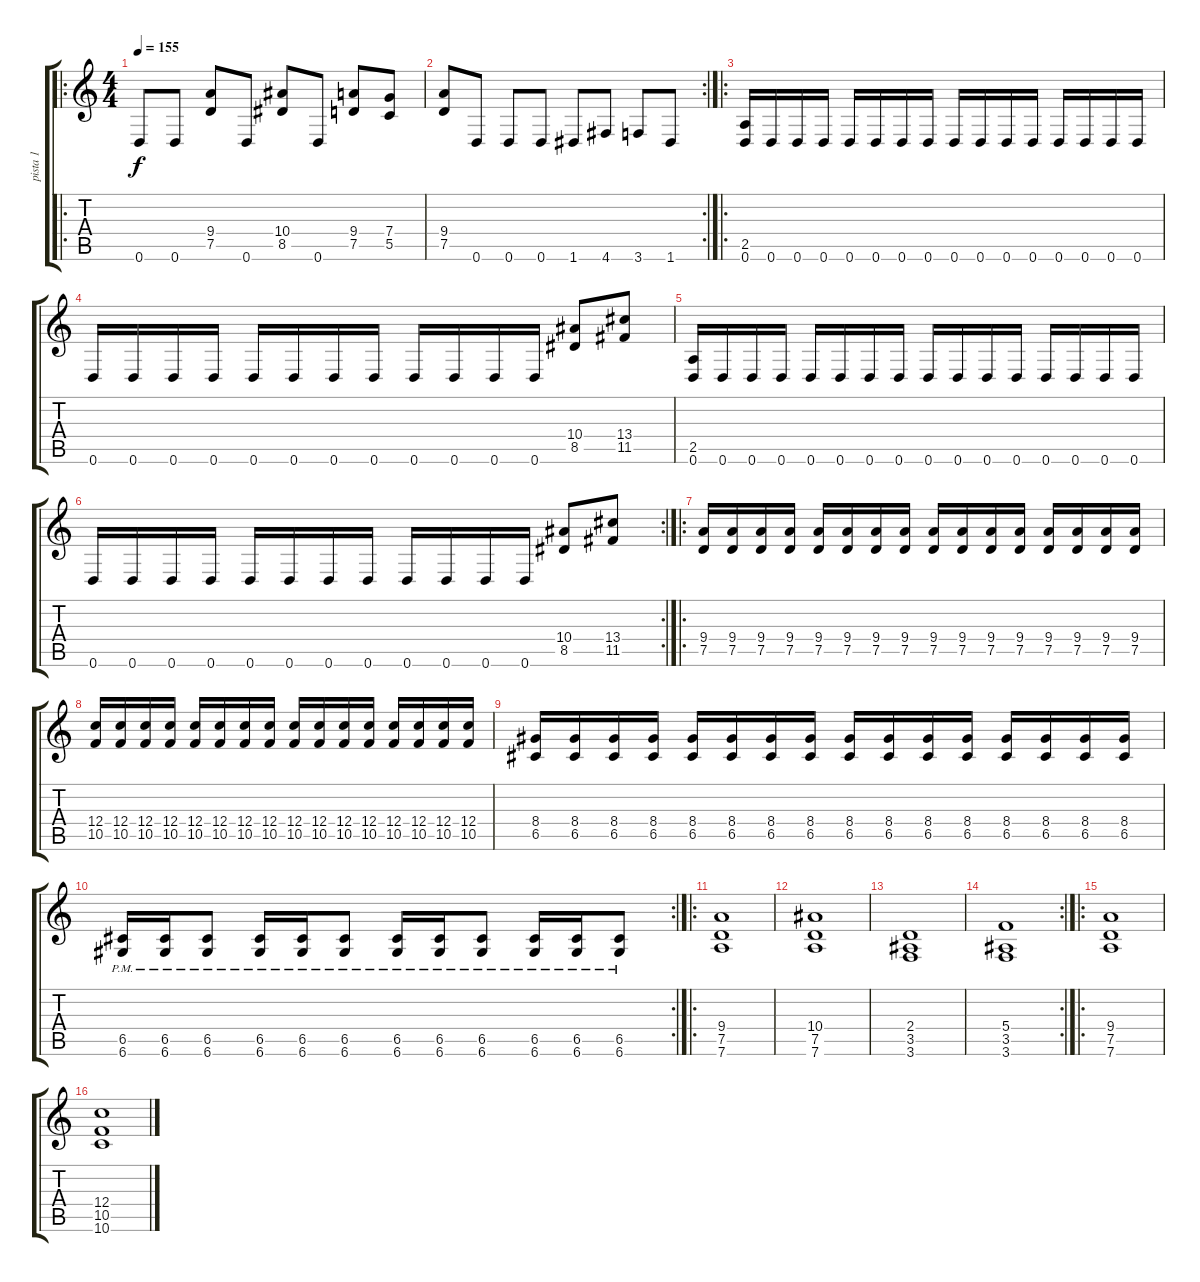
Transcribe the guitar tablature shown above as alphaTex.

\track ("pista 1" "pista 1") {instrument distortionguitar}
\staff {score tabs}
\tuning (D4 A3 F3 C3 G2 D2) {hide}
\ro
\ts (4 4)
\tempo 155
\clef g2
\ks c
0.6.8{dy f} 0.6.8 (9.4 7.5).8 0.6.8 (10.4 8.5).8 0.6.8 (9.4 7.5).8 (7.4 5.5).8 |
\rc 2
(9.4 7.5).8 0.6.8 0.6.8 0.6.8 1.6.8 4.6.8 3.6.8 1.6.8 |
\ro
(2.5 0.6).16 0.6.16 0.6.16 0.6.16 0.6.16 0.6.16 0.6.16 0.6.16 0.6.16 0.6.16 0.6.16 0.6.16 0.6.16 0.6.16 0.6.16 0.6.16 |
0.6.16 0.6.16 0.6.16 0.6.16 0.6.16 0.6.16 0.6.16 0.6.16 0.6.16 0.6.16 0.6.16 0.6.16 (10.4 8.5).8 (13.4 11.5).8 |
(2.5 0.6).16 0.6.16 0.6.16 0.6.16 0.6.16 0.6.16 0.6.16 0.6.16 0.6.16 0.6.16 0.6.16 0.6.16 0.6.16 0.6.16 0.6.16 0.6.16 |
\rc 2
0.6.16 0.6.16 0.6.16 0.6.16 0.6.16 0.6.16 0.6.16 0.6.16 0.6.16 0.6.16 0.6.16 0.6.16 (10.4 8.5).8 (13.4 11.5).8 |
\ro
(9.4 7.5).16 (9.4 7.5).16 (9.4 7.5).16 (9.4 7.5).16 (9.4 7.5).16 (9.4 7.5).16 (9.4 7.5).16 (9.4 7.5).16 (9.4 7.5).16 (9.4 7.5).16 (9.4 7.5).16 (9.4 7.5).16 (9.4 7.5).16 (9.4 7.5).16 (9.4 7.5).16 (9.4 7.5).16 |
(12.4 10.5).16 (12.4 10.5).16 (12.4 10.5).16 (12.4 10.5).16 (12.4 10.5).16 (12.4 10.5).16 (12.4 10.5).16 (12.4 10.5).16 (12.4 10.5).16 (12.4 10.5).16 (12.4 10.5).16 (12.4 10.5).16 (12.4 10.5).16 (12.4 10.5).16 (12.4 10.5).16 (12.4 10.5).16 |
(8.4 6.5).16 (8.4 6.5).16 (8.4 6.5).16 (8.4 6.5).16 (8.4 6.5).16 (8.4 6.5).16 (8.4 6.5).16 (8.4 6.5).16 (8.4 6.5).16 (8.4 6.5).16 (8.4 6.5).16 (8.4 6.5).16 (8.4 6.5).16 (8.4 6.5).16 (8.4 6.5).16 (8.4 6.5).16 |
\rc 2
(6.5{pm} 6.6{pm}).16 (6.5{pm} 6.6{pm}).16 (6.5{pm} 6.6{pm}).8 (6.5{pm} 6.6{pm}).16 (6.5{pm} 6.6{pm}).16 (6.5{pm} 6.6{pm}).8 (6.5{pm} 6.6{pm}).16 (6.5{pm} 6.6{pm}).16 (6.5{pm} 6.6{pm}).8 (6.5{pm} 6.6{pm}).16 (6.5{pm} 6.6{pm}).16 (6.5{pm} 6.6{pm}).8 |
\ro
(9.4 7.5 7.6).1 |
(10.4 7.5 7.6).1 |
(2.4 3.5 3.6).1 |
\rc 2
(5.4 3.5 3.6).1 |
\ro
(9.4 7.5 7.6).1 |
(12.4 10.5 10.6).1
